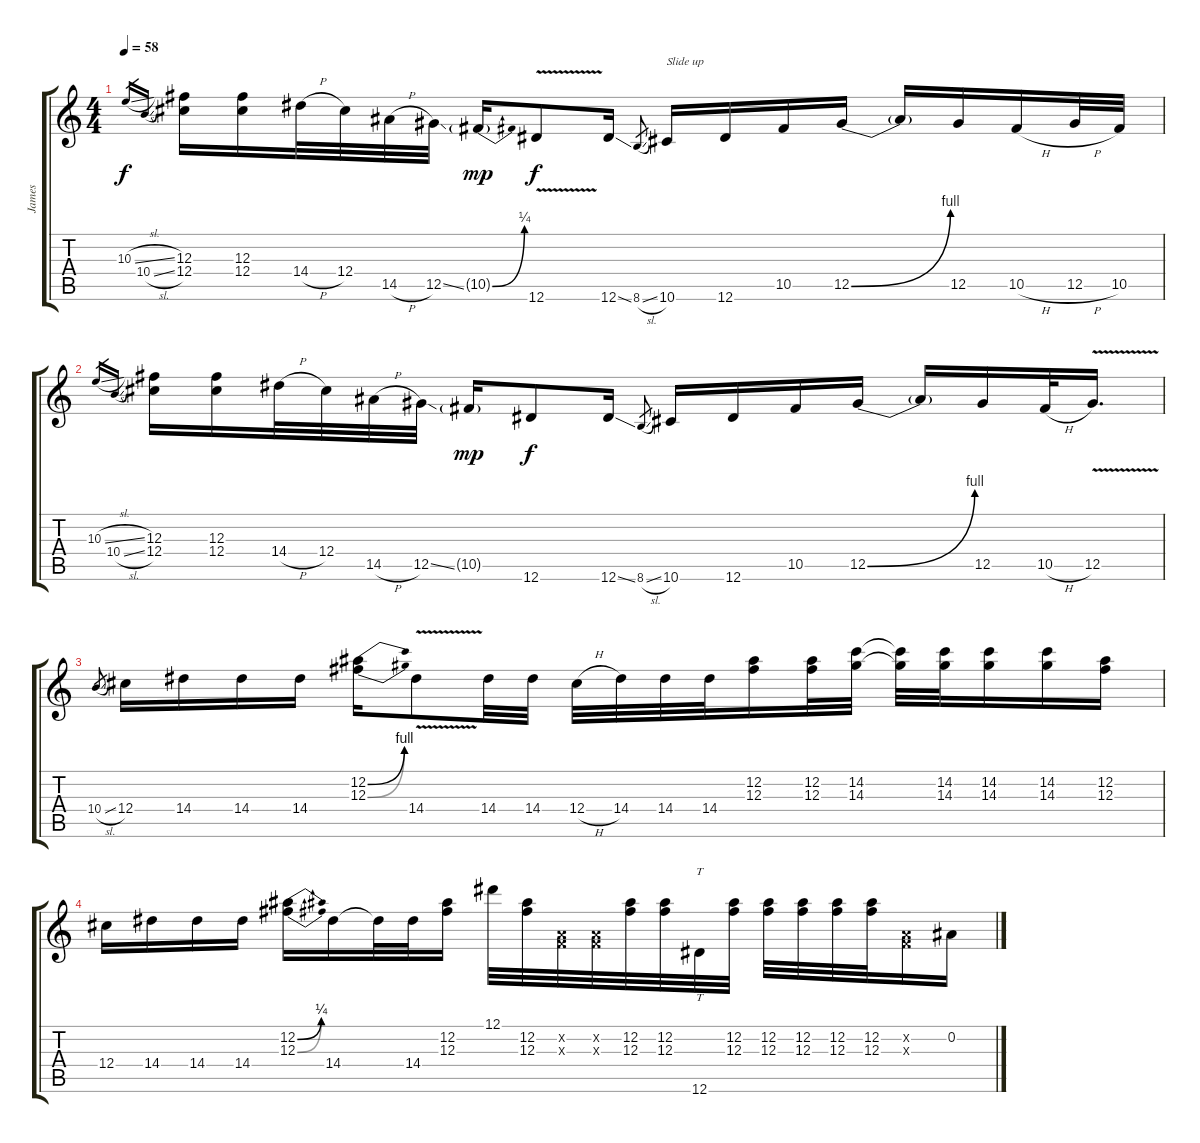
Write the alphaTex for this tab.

\track ("James " "James ") {instrument distortionguitar}
\staff {score tabs}
\tuning (Eb4 Bb3 Gb3 Db3 Ab2 Eb2) {hide}
\ts (4 4)
\tempo 58
\clef g2
\ks c
10.3{sl}.16{gr dy f} 10.4{sl}.16{gr} (12.3 12.4).16 (12.3 12.4).16 14.4{h}.32 12.4.32 14.5{h}.32 12.5{ss}.32 10.5{be (bend 0 0 60 1) g}.16{dy mp} 12.6{v}.8{dy f} 12.6{ss}.16 8.6{sl}.8{gr} 10.6.16{txt "Slide up"} 12.6.16 10.5.16 12.5{be (bend 0 0 60 4)}.16 12.5{t}.16 12.5.16 10.5{h}.16 12.5{h}.32 10.5.32 |
10.3{sl}.16{gr} 10.4{sl}.16{gr} (12.3 12.4).16 (12.3 12.4).16 14.4{h}.32 12.4.32 14.5{h}.32 12.5{ss}.32 10.5{g}.16{dy mp} 12.6.8{dy f} 12.6{ss}.16 8.6{sl}.8{gr} 10.6.16 12.6.16 10.5.16 12.5{be (bend 0 0 60 4)}.16 12.5{t}.16 12.5.16 10.5{h}.32 12.5{v}.16{d} |
10.4{sl}.8{gr} 12.4.16 14.4.16 14.4.16 14.4.16 (12.2{be (bend 0 0 60 4)} 12.3{be (bend 0 0 60 4)}).16 14.4{v}.8 14.4.32 14.4.32 12.4{h}.32 14.4.32 14.4.32 14.4.32 (12.2 12.3).16 (12.2 12.3).32 (14.2 14.3).32 (14.2{t} 14.3{t}).32 (14.2 14.3).32 (14.2 14.3).16 (14.2 14.3).16 (12.2 12.3).16 |
12.4.16 14.4.16 14.4.16 14.4.16 (12.2{be (bend 0 0 60 1)} 12.3{be (bend 0 0 60 1)}).16 14.4.16 14.4{t}.32 14.4.32 (12.2 12.3).16 12.1.32 (12.2 12.3).32 (-1.2{x} -1.3{x}).32 (-1.2{x} -1.3{x}).32 (12.2 12.3).32 (12.2 12.3).32 12.6.32{tt} (12.2 12.3).32 (12.2 12.3).32 (12.2 12.3).32 (12.2 12.3).32 (12.2 12.3).32 (-1.2{x} -1.3{x}).16 0.2.16
